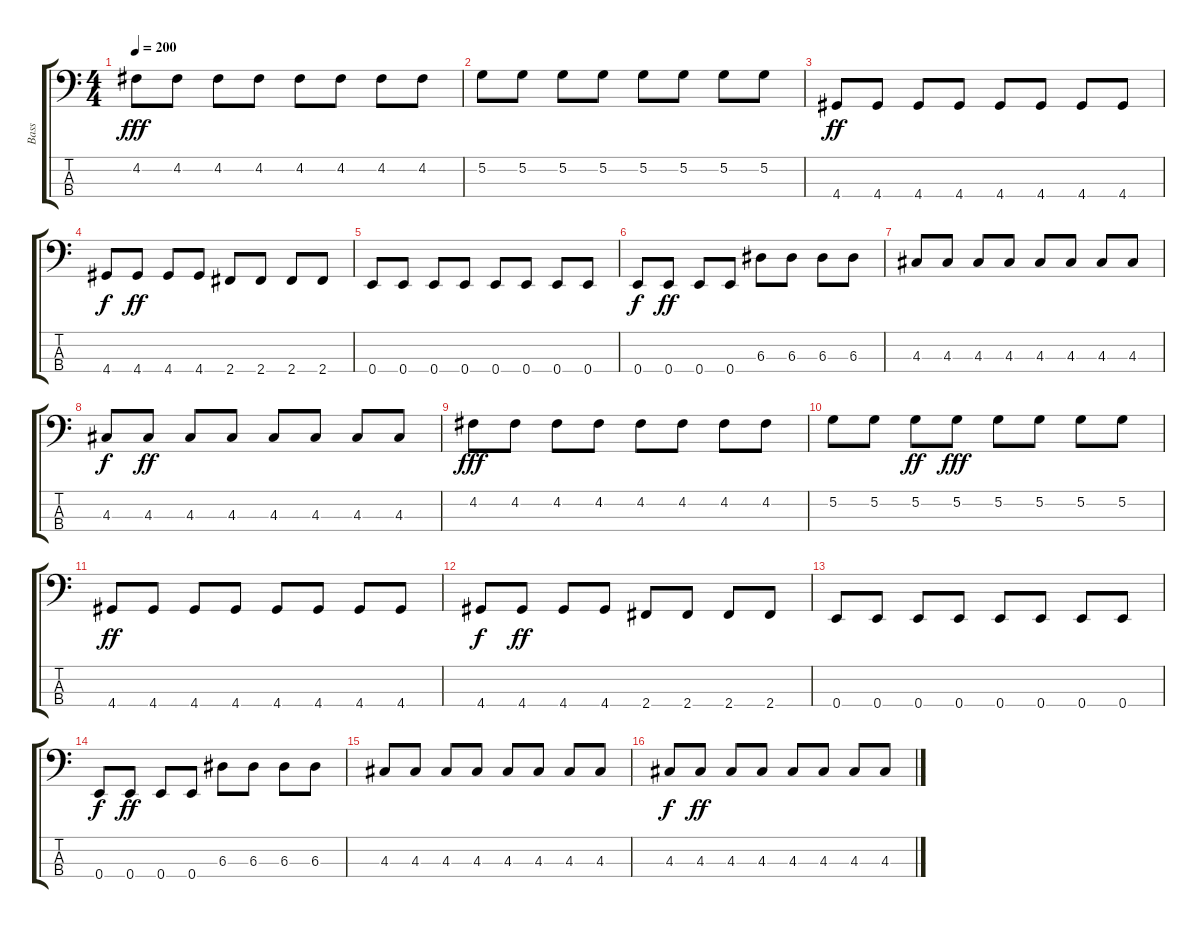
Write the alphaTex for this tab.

\track ("Bass" "Bass") {instrument slapbass1}
\staff {score tabs}
\tuning (G2 D2 A1 E1) {hide}
\ts (4 4)
\tempo 200
\clef f4
\ks c
4.2.8{dy fff} 4.2.8 4.2.8 4.2.8 4.2.8 4.2.8 4.2.8 4.2.8 |
5.2.8 5.2.8 5.2.8 5.2.8 5.2.8 5.2.8 5.2.8 5.2.8 |
4.4.8{dy ff instrument electricbassfinger} 4.4.8 4.4.8 4.4.8 4.4.8 4.4.8 4.4.8 4.4.8 |
4.4.8{dy f} 4.4.8{dy ff} 4.4.8 4.4.8 2.4.8 2.4.8 2.4.8 2.4.8 |
0.4.8 0.4.8 0.4.8 0.4.8 0.4.8 0.4.8 0.4.8 0.4.8 |
0.4.8{dy f} 0.4.8{dy ff} 0.4.8 0.4.8 6.3.8 6.3.8 6.3.8 6.3.8 |
4.3.8 4.3.8 4.3.8 4.3.8 4.3.8 4.3.8 4.3.8 4.3.8 |
4.3.8{dy f} 4.3.8{dy ff} 4.3.8 4.3.8 4.3.8 4.3.8 4.3.8 4.3.8 |
4.2.8{dy fff} 4.2.8 4.2.8 4.2.8 4.2.8 4.2.8 4.2.8 4.2.8 |
5.2.8 5.2.8 5.2.8{dy ff} 5.2.8{dy fff} 5.2.8 5.2.8 5.2.8 5.2.8 |
4.4.8{dy ff instrument electricbassfinger} 4.4.8 4.4.8 4.4.8 4.4.8 4.4.8 4.4.8 4.4.8 |
4.4.8{dy f} 4.4.8{dy ff} 4.4.8 4.4.8 2.4.8 2.4.8 2.4.8 2.4.8 |
0.4.8 0.4.8 0.4.8 0.4.8 0.4.8 0.4.8 0.4.8 0.4.8 |
0.4.8{dy f} 0.4.8{dy ff} 0.4.8 0.4.8 6.3.8 6.3.8 6.3.8 6.3.8 |
4.3.8 4.3.8 4.3.8 4.3.8 4.3.8 4.3.8 4.3.8 4.3.8 |
4.3.8{dy f} 4.3.8{dy ff} 4.3.8 4.3.8 4.3.8 4.3.8 4.3.8 4.3.8
